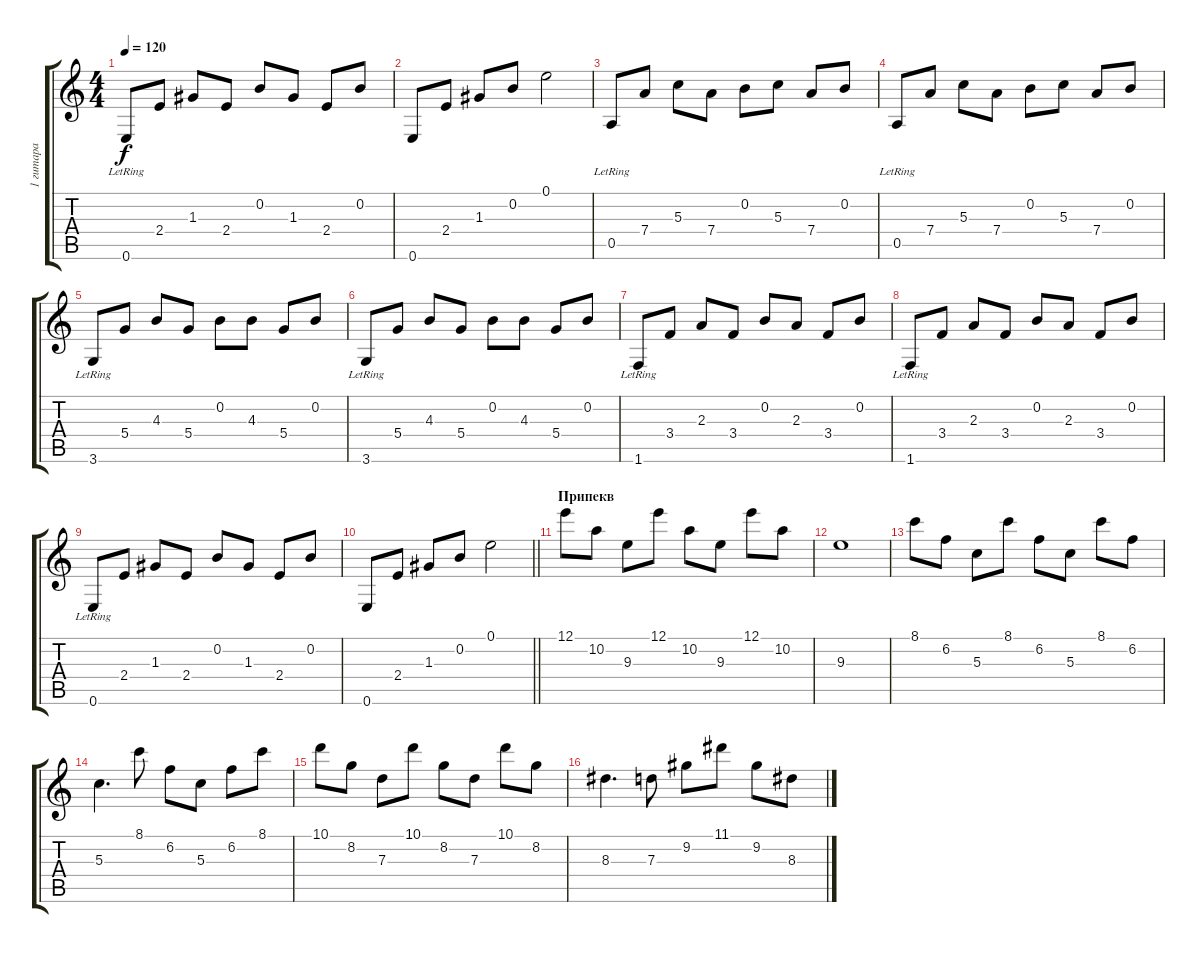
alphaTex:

\track ("1 гитара" "1 гитара") {instrument distortionguitar}
\staff {score tabs}
\tuning (E4 B3 G3 D3 A2 E2) {hide}
\ts (4 4)
\tempo 120
\clef g2
\ks c
0.6{lr}.8{dy f} 2.4.8 1.3.8 2.4.8 0.2.8 1.3.8 2.4.8 0.2.8 |
0.6.8 2.4.8 1.3.8 0.2.8 0.1.2 |
0.5{lr}.8 7.4.8 5.3.8 7.4.8 0.2.8 5.3.8 7.4.8 0.2.8 |
0.5{lr}.8 7.4.8 5.3.8 7.4.8 0.2.8 5.3.8 7.4.8 0.2.8 |
3.6{lr}.8 5.4.8 4.3.8 5.4.8 0.2.8 4.3.8 5.4.8 0.2.8 |
3.6{lr}.8 5.4.8 4.3.8 5.4.8 0.2.8 4.3.8 5.4.8 0.2.8 |
1.6{lr}.8 3.4.8 2.3.8 3.4.8 0.2.8 2.3.8 3.4.8 0.2.8 |
1.6{lr}.8 3.4.8 2.3.8 3.4.8 0.2.8 2.3.8 3.4.8 0.2.8 |
0.6{lr}.8 2.4.8 1.3.8 2.4.8 0.2.8 1.3.8 2.4.8 0.2.8 |
\barLineRight lightlight
0.6.8 2.4.8 1.3.8 0.2.8 0.1.2 |
\section ("" "Припекв")
12.1.8{instrument distortionguitar} 10.2.8 9.3.8 12.1.8 10.2.8 9.3.8 12.1.8 10.2.8 |
9.3.1 |
8.1.8 6.2.8 5.3.8 8.1.8 6.2.8 5.3.8 8.1.8 6.2.8 |
5.3.4{d} 8.1.8 6.2.8 5.3.8 6.2.8 8.1.8 |
10.1.8 8.2.8 7.3.8 10.1.8 8.2.8 7.3.8 10.1.8 8.2.8 |
8.3.4{d} 7.3.8 9.2.8 11.1.8 9.2.8 8.3.8
